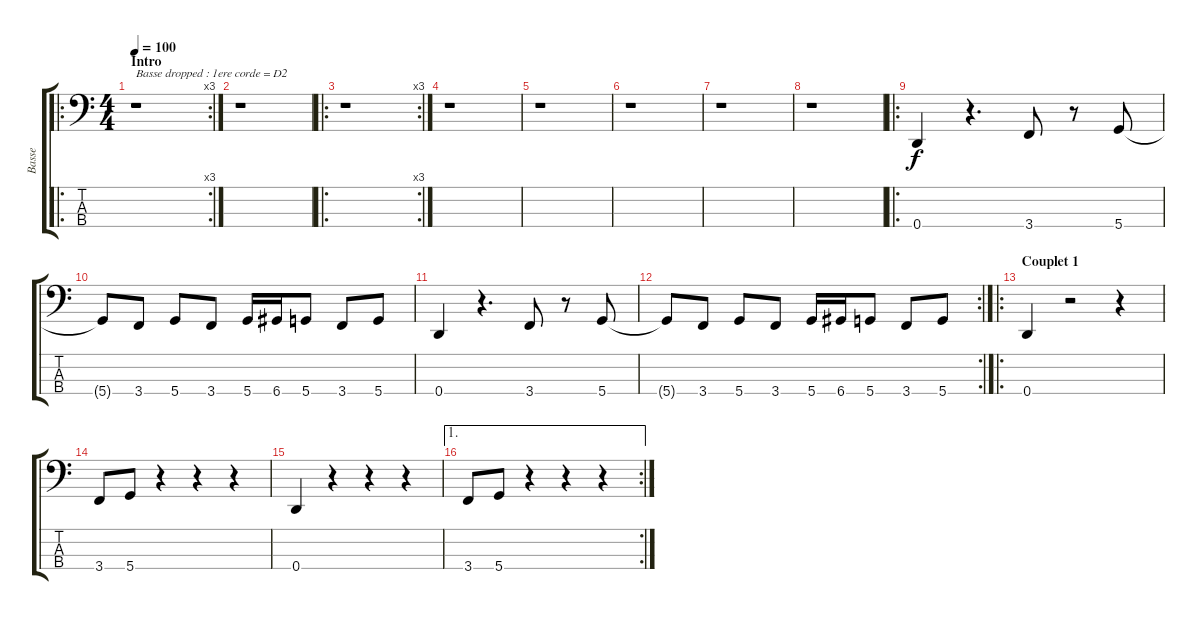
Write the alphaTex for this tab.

\track ("Basse" "Basse") {instrument electricbassfinger}
\staff {score tabs}
\tuning (G2 D2 A1 D1) {hide}
\ro
\rc 3
\ts (4 4)
\section ("" "Intro")
\tempo 100
\clef f4
\ks c
r.1{txt "Basse dropped : 1ere corde = D2" dy f instrument electricbassfinger} |
r.1 |
\ro
\rc 3
r.1 |
r.1 |
r.1 |
r.1 |
r.1 |
r.1 |
\ro
0.4.4 r.4{d} 3.4.8 r.8 5.4.8 |
5.4{t}.8 3.4.8 5.4.8 3.4.8 5.4.16 6.4.16 5.4.8 3.4.8 5.4.8 |
0.4.4 r.4{d} 3.4.8 r.8 5.4.8 |
\rc 2
5.4{t}.8 3.4.8 5.4.8 3.4.8 5.4.16 6.4.16 5.4.8 3.4.8 5.4.8 |
\ro
\section ("" "Couplet 1")
0.4.4 r.2 r.4 |
3.4.8 5.4.8 r.4 r.4 r.4 |
0.4.4 r.4 r.4 r.4 |
\ae 1
\rc 2
3.4.8 5.4.8 r.4 r.4 r.4
